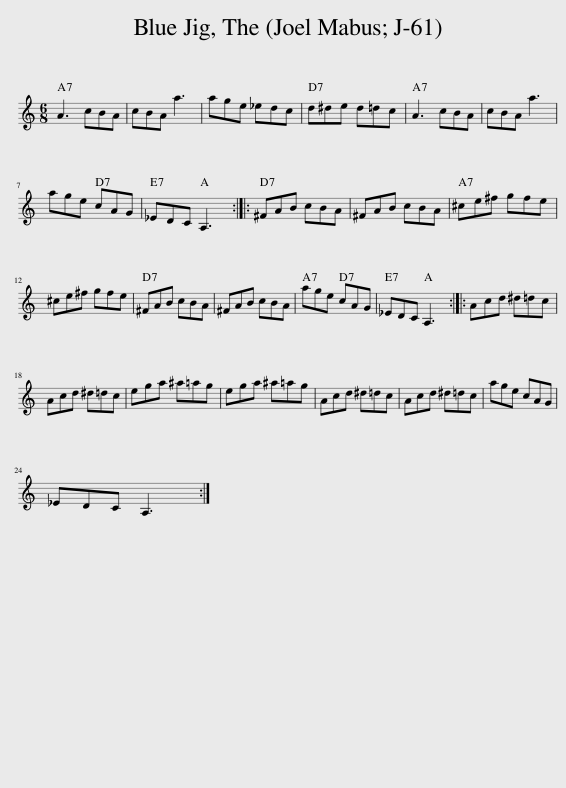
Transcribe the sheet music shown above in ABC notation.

X:1
L:1/8
M:6/8
I:linebreak $
K:C
V:1 treble
V:1
 A3 cBA | cBA a3 | age _edc | d^de d=dc | A3 cBA | %5
 cBA a3 |$ age cAG | _EDC A,3 :: ^FAB cBA | ^FAB cBA | %10
 ^ce^f gfe |$ ^ce^f gfe | ^FAB cBA | ^FAB cBA | age cAG | %15
 _EDC A,3 :: Acd ^d=dc |$ Acd ^d=dc | ega ^a=ag | ega ^a=ag | %20
 Acd ^d=dc | Acd ^d=dc | age cAG |$ _EDC A,3 :| %24
